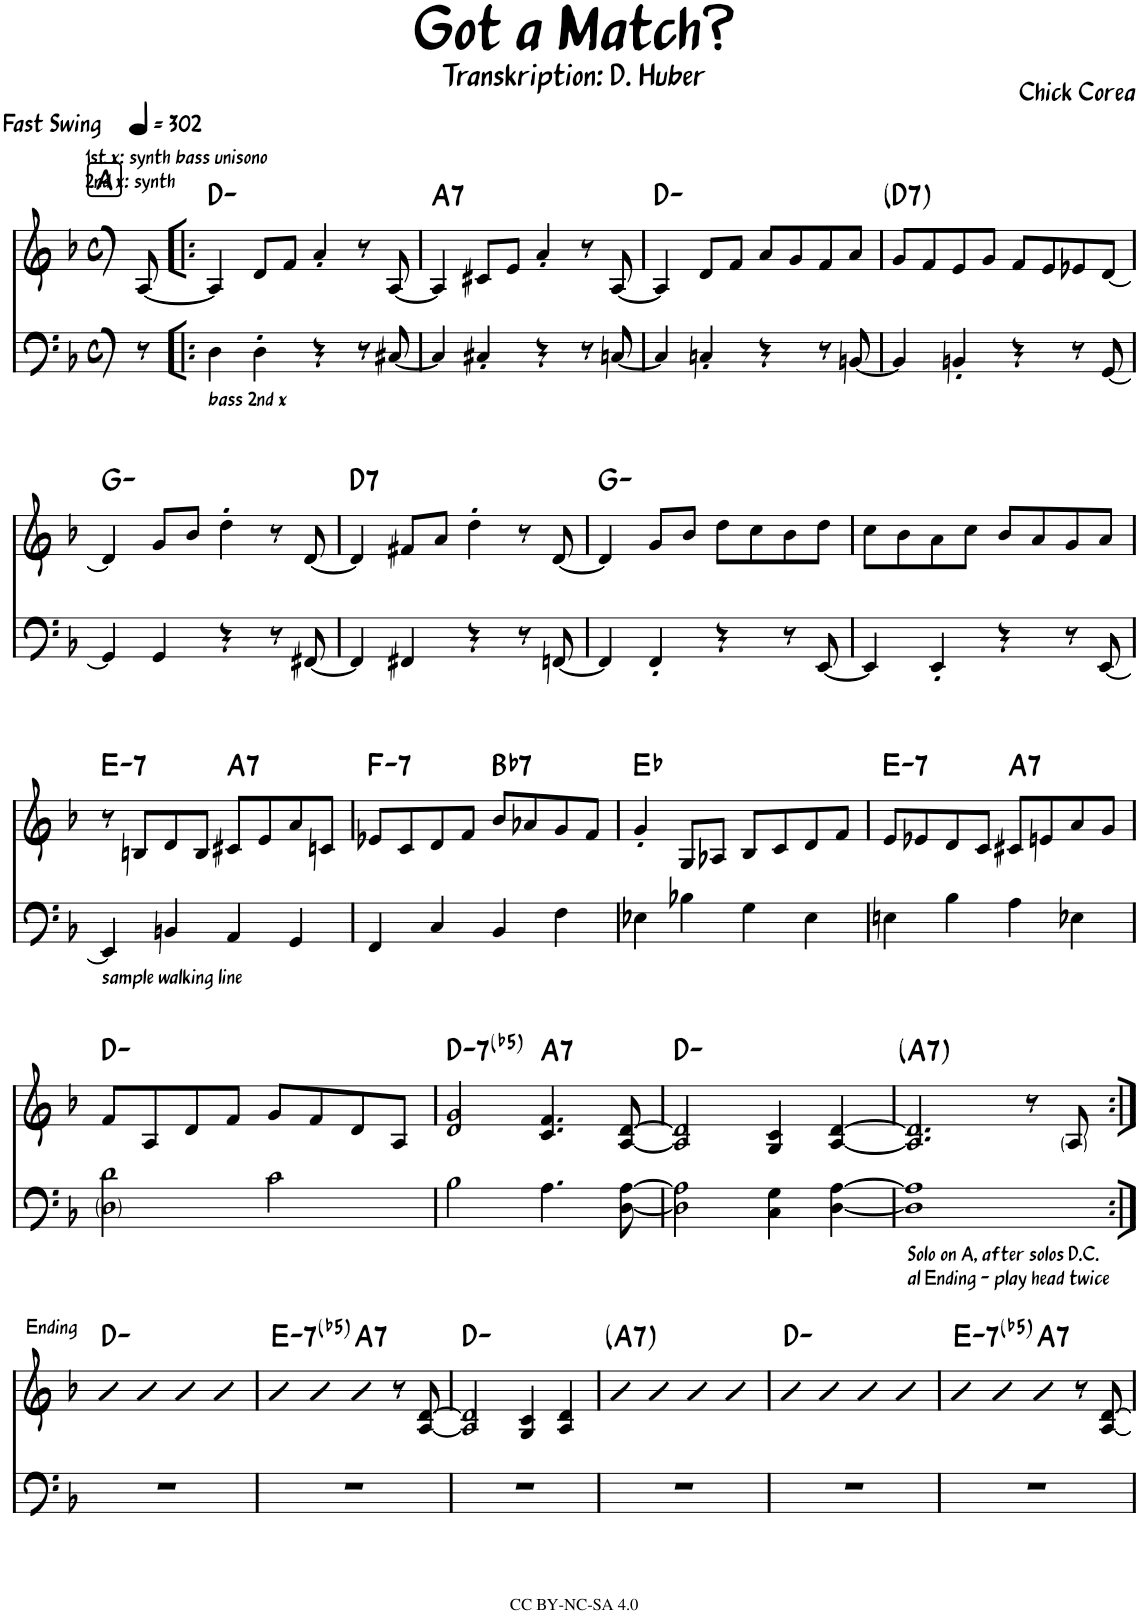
**kern	**kern	**harte
*part2	*part1	*part1
*staff2	*staff1	*
*I"6 Saiter	*I"Piano	*
*	*I'Pno	*
*clefF4	*clefG2	*
*Trd7c12	*	*
*k[b-]	*k[b-]	*
*M4/4	*M4/4	*
*met(c)	*met(c)	*
!!LO:REH:place=s1:a:B:rj:fs=14:t=A
=1	=1	=1
!	!LO:TX:a:B:t=Fast Swing	!
8r	[8A/	.
=2!|:	=2!|:	=2!|:
*	*MM302	*
!	!LO:TX:a:t=1st x&colon; synth bass unisono	!
!	!LO:TX:a:t=2nd x&colon; synth	!
!LO:TX:b:t=bass 2nd x	!	!
4D\	4A/]	D:min
4D'\	8d/L	.
.	8f/J	.
4r	4a'/	.
8r	8r	.
[8C#X/	[8A/	.
=3	=3	=3
!	!	!LO:H:kt=7
4C#/]	4A/]	A:7
4C#X'/	8c#X/L	.
.	8e/J	.
4r	4a'/	.
8r	8r	.
[8Cn/	[8A/	.
=4	=4	=4
4C/]	4A/]	D:min
4Cn'/	8d/L	.
.	8f/J	.
4r	8a/L	.
.	8g/	.
8r	8f/	.
[8BBn/	8a/J	.
=5	=5	=5
!	!	!LO:H:kt=7
4BB/]	8g/L	D:7
.	8f/	.
4BBn'/	8e/	.
.	8g/J	.
4r	8f/L	.
.	8e/	.
8r	8e-X/	.
[8GG/	[8d/J	.
!!LO:LB:g=z
=6	=6	=6
4GG/]	4d/]	G:min
4GG/	8g/L	.
.	8b-/J	.
4r	4dd'\	.
8r	8r	.
[8FF#X/	[8d/	.
=7	=7	=7
!	!	!LO:H:kt=7
4FF#/]	4d/]	D:7
4FF#X/	8f#X/L	.
.	8a/J	.
4r	4dd'\	.
8r	8r	.
[8FFn/	[8d/	.
=8	=8	=8
4FF/]	4d/]	G:min
4FF'/	8g/L	.
.	8b-/J	.
4r	8dd\L	.
.	8cc\	.
8r	8b-\	.
[8EE/	8dd\J	.
=9	=9	=9
4EE/]	8cc\L	.
.	8b-\	.
4EE'/	8a\	.
.	8cc\J	.
4r	8b-/L	.
.	8a/	.
8r	8g/	.
[8EE/	8a/J	.
!!LO:LB:g=z
=10	=10	=10
!LO:TX:b:t=sample walking line	!	!LO:H:kt=7
4EE/]	8r	E:min7
.	8Bn/L	.
4BBn/	8d/	.
.	8B/J	.
!	!	!LO:H:kt=7
4AA/	8c#X/L	A:7
.	8e/	.
4GG/	8a/	.
.	8cn/J	.
=11	=11	=11
!	!	!LO:H:kt=7
4FF/	8e-X/L	F:min7
.	8c/	.
4C/	8d/	.
.	8f/J	.
!	!	!LO:H:kt=7
4BB-/	8b-/L	Bb:7
.	8a-X/	.
4F\	8g/	.
.	8f/J	.
=12	=12	=12
4E-X\	4g'/	Eb:maj
4B-X\	8G/L	.
.	8A-X/J	.
4G\	8B-/L	.
.	8c/	.
4E-\	8d/	.
.	8f/J	.
=13	=13	=13
!	!	!LO:H:kt=7
4En\	8e/L	E:min7
.	8e-X/	.
4B-\	8d/	.
.	8c/J	.
!	!	!LO:H:kt=7
4A\	8c#X/L	A:7
.	8en/	.
4E-X\	8a/	.
.	8g/J	.
!!LO:LB:g=z
=14	=14	=14
2D\ 2d\	8f/L	D:min
.	8A/	.
.	8d/	.
.	8f/J	.
2c\	8g/L	.
.	8f/	.
.	8d/	.
.	8A/J	.
=15	=15	=15
!	!	!LO:H:kt=-7(b5)
2B-\	2d/ 2g/	D:hdim7
!	!	!LO:H:kt=7
4.A\	4.c/ 4.f/	A:7
[8D\ [8A\	[8A/ [8d/	.
=16	=16	=16
2D\] 2A\]	2A/] 2d/]	D:min
4C\ 4G\	4G/ 4c/	.
[4D\ [4A\	[4A/ [4d/	.
=17	=17	=17
!LO:TX:b:t=Solo on A, after solos D.C.	!	!
!LO:TX:b:t=al Ending - play head twice	!	!
!	!	!LO:H:kt=7
1D] 1A]	2.A/] 2.d/]	A:7
.	8r	.
.	8A/	.
!!LO:LB:g=z
=18:|!	=18:|!	=18:|!
!	!LO:TX:a:t=Ending	!
1r	4b-	D:min
.	4b-	.
.	4b-	.
.	4b-	.
=19	=19	=19
!	!	!LO:H:kt=-7(b5)
1r	4b-	E:hdim7
.	4b-	.
!	!	!LO:H:kt=7
.	4b-	A:7
.	8r	.
.	[8A/ [8d/	.
=20	=20	=20
1r	2A/] 2d/]	D:min
.	4G/ 4c/	.
.	4A/ 4d/	.
=21	=21	=21
!	!	!LO:H:kt=7
1r	4b-	A:7
.	4b-	.
.	4b-	.
.	4b-	.
=22	=22	=22
1r	4b-	D:min
.	4b-	.
.	4b-	.
.	4b-	.
=23	=23	=23
!	!	!LO:H:kt=-7(b5)
1r	4b-	E:hdim7
.	4b-	.
!	!	!LO:H:kt=7
.	4b-	A:7
.	8r	.
.	[8A/ [8d/	.
=	=	=
*-	*-	*-
